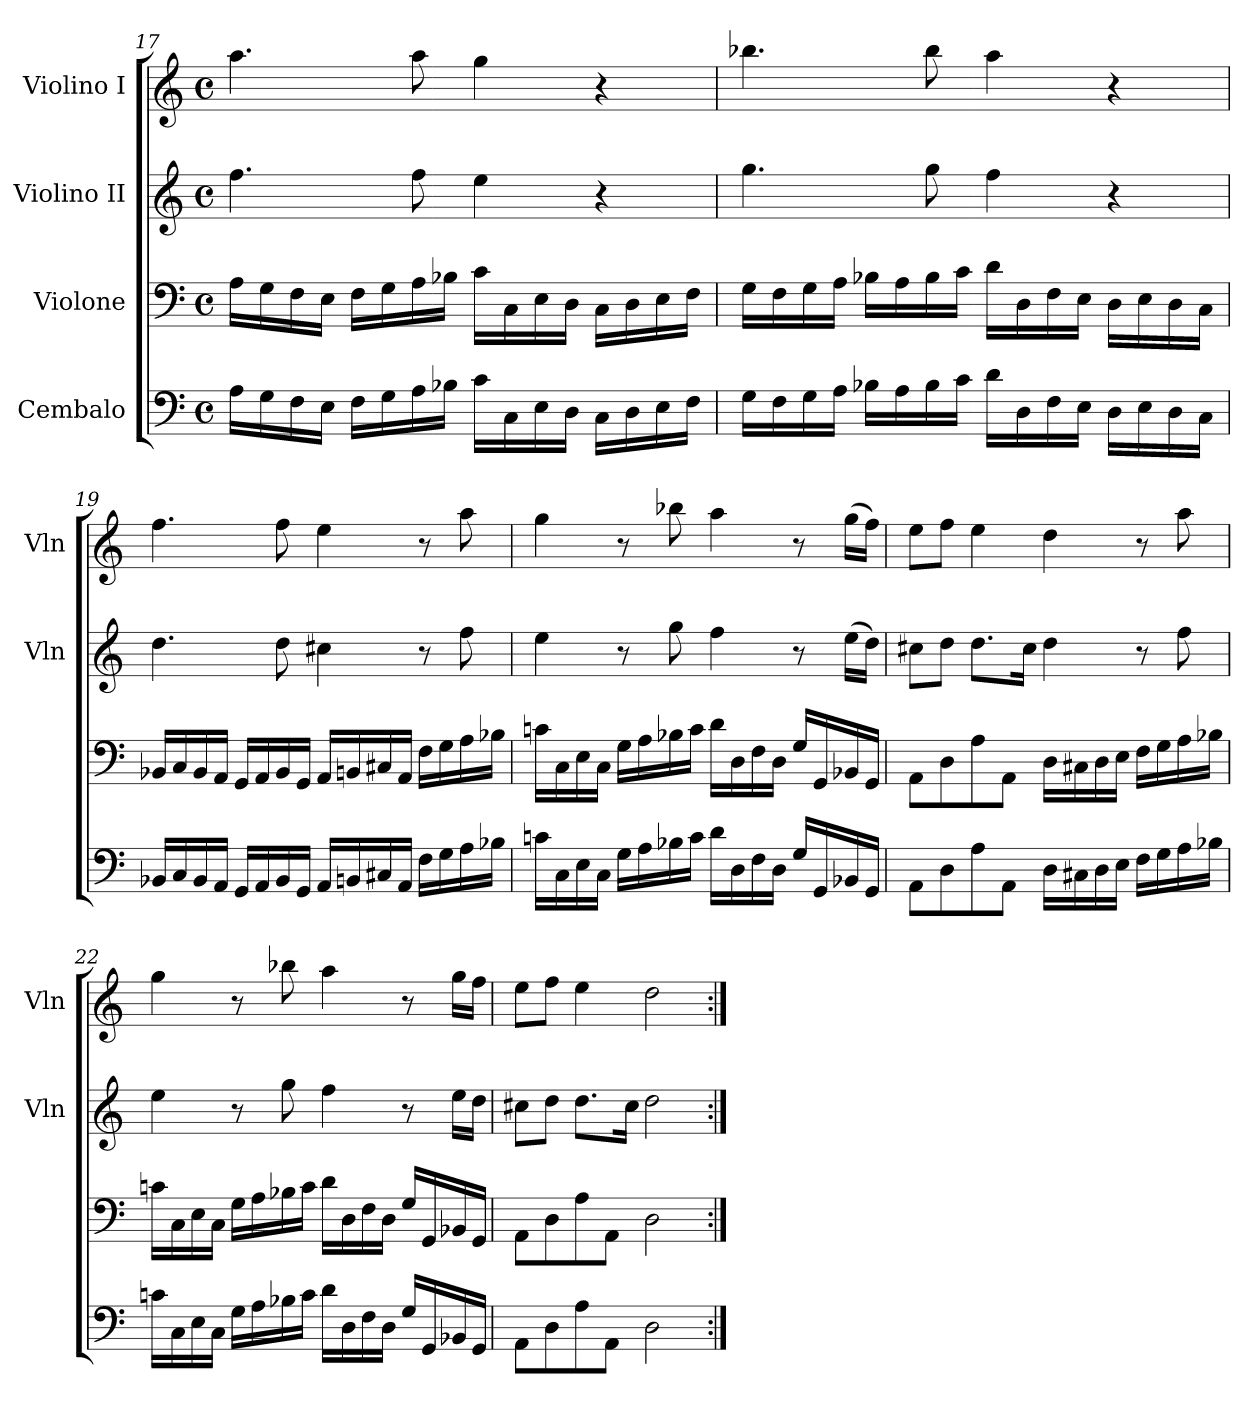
**kern	**kern	**kern	**kern
*part4	*part3	*part2	*part1
*staff4	*staff3	*staff2	*staff1
*I"Cembalo	*I"Violone	*I"Violino II	*I"Violino I
*	*	*I'Vln	*I'Vln
*clefF4	*clefF4	*clefG2	*clefG2
*k[]	*k[]	*k[]	*k[]
*M4/4	*M4/4	*M4/4	*M4/4
*met(c)	*met(c)	*met(c)	*met(c)
=17	=17	=17	=17
16ALL	16ALL	4.ff	4.aa
16G	16G	.	.
16F	16F	.	.
16EJJ	16EJJ	.	.
16FLL	16FLL	.	.
16G	16G	.	.
16A	16A	8ff	8aa
16B-XJJ	16B-XJJ	.	.
16cLL	16cLL	4ee	4gg
16C	16C	.	.
16E	16E	.	.
16DJJ	16DJJ	.	.
16CLL	16CLL	4r	4r
16D	16D	.	.
16E	16E	.	.
16FJJ	16FJJ	.	.
=18	=18	=18	=18
16GLL	16GLL	4.gg	4.bb-X
16F	16F	.	.
16G	16G	.	.
16AJJ	16AJJ	.	.
16B-XLL	16B-XLL	.	.
16A	16A	.	.
16B-	16B-	8gg	8bb-
16cJJ	16cJJ	.	.
16dLL	16dLL	4ff	4aa
16D	16D	.	.
16F	16F	.	.
16EJJ	16EJJ	.	.
16DLL	16DLL	4r	4r
16E	16E	.	.
16D	16D	.	.
16CJJ	16CJJ	.	.
=19	=19	=19	=19
16BB-XLL	16BB-XLL	4.dd	4.ff
16C	16C	.	.
16BB-	16BB-	.	.
16AAJJ	16AAJJ	.	.
16GGLL	16GGLL	.	.
16AA	16AA	.	.
16BB-	16BB-	8dd	8ff
16GGJJ	16GGJJ	.	.
16AALL	16AALL	4cc#X	4ee
16BBn	16BBn	.	.
16C#X	16C#X	.	.
16AAJJ	16AAJJ	.	.
16FLL	16FLL	8r	8r
16G	16G	.	.
16A	16A	8ff	8aa
16B-XJJ	16B-XJJ	.	.
=20	=20	=20	=20
16cnLL	16cnLL	4ee	4gg
16C	16C	.	.
16E	16E	.	.
16CJJ	16CJJ	.	.
16GLL	16GLL	8r	8r
16A	16A	.	.
16B-X	16B-X	8gg	8bb-X
16cJJ	16cJJ	.	.
16dLL	16dLL	4ff	4aa
16D	16D	.	.
16F	16F	.	.
16DJJ	16DJJ	.	.
16GLL	16GLL	8r	8r
16GG	16GG	.	.
16BB-X	16BB-X	(16eeLL	(16ggLL
16GGJJ	16GGJJ	16ddJJ)	16ffJJ)
=21	=21	=21	=21
8AAL	8AAL	8cc#XL	8eeL
8D	8D	8ddJ	8ffJ
8A	8A	8.ddL	4ee
8AAJ	8AAJ	.	.
.	.	16cc#Jk	.
16DLL	16DLL	4dd	4dd
16C#X	16C#X	.	.
16D	16D	.	.
16EJJ	16EJJ	.	.
16FLL	16FLL	8r	8r
16G	16G	.	.
16A	16A	8ff	8aa
16B-XJJ	16B-XJJ	.	.
=22	=22	=22	=22
16cnLL	16cnLL	4ee	4gg
16C	16C	.	.
16E	16E	.	.
16CJJ	16CJJ	.	.
16GLL	16GLL	8r	8r
16A	16A	.	.
16B-X	16B-X	8gg	8bb-X
16cJJ	16cJJ	.	.
16dLL	16dLL	4ff	4aa
16D	16D	.	.
16F	16F	.	.
16DJJ	16DJJ	.	.
16GLL	16GLL	8r	8r
16GG	16GG	.	.
16BB-X	16BB-X	16eeLL	16ggLL
16GGJJ	16GGJJ	16ddJJ	16ffJJ
=23	=23	=23	=23
8AAL	8AAL	8cc#XL	8eeL
8D	8D	8ddJ	8ffJ
8A	8A	8.ddL	4ee
8AAJ	8AAJ	.	.
.	.	16cc#Jk	.
2D	2D	2dd	2dd
=:|!	=:|!	=:|!	=:|!
*-	*-	*-	*-
